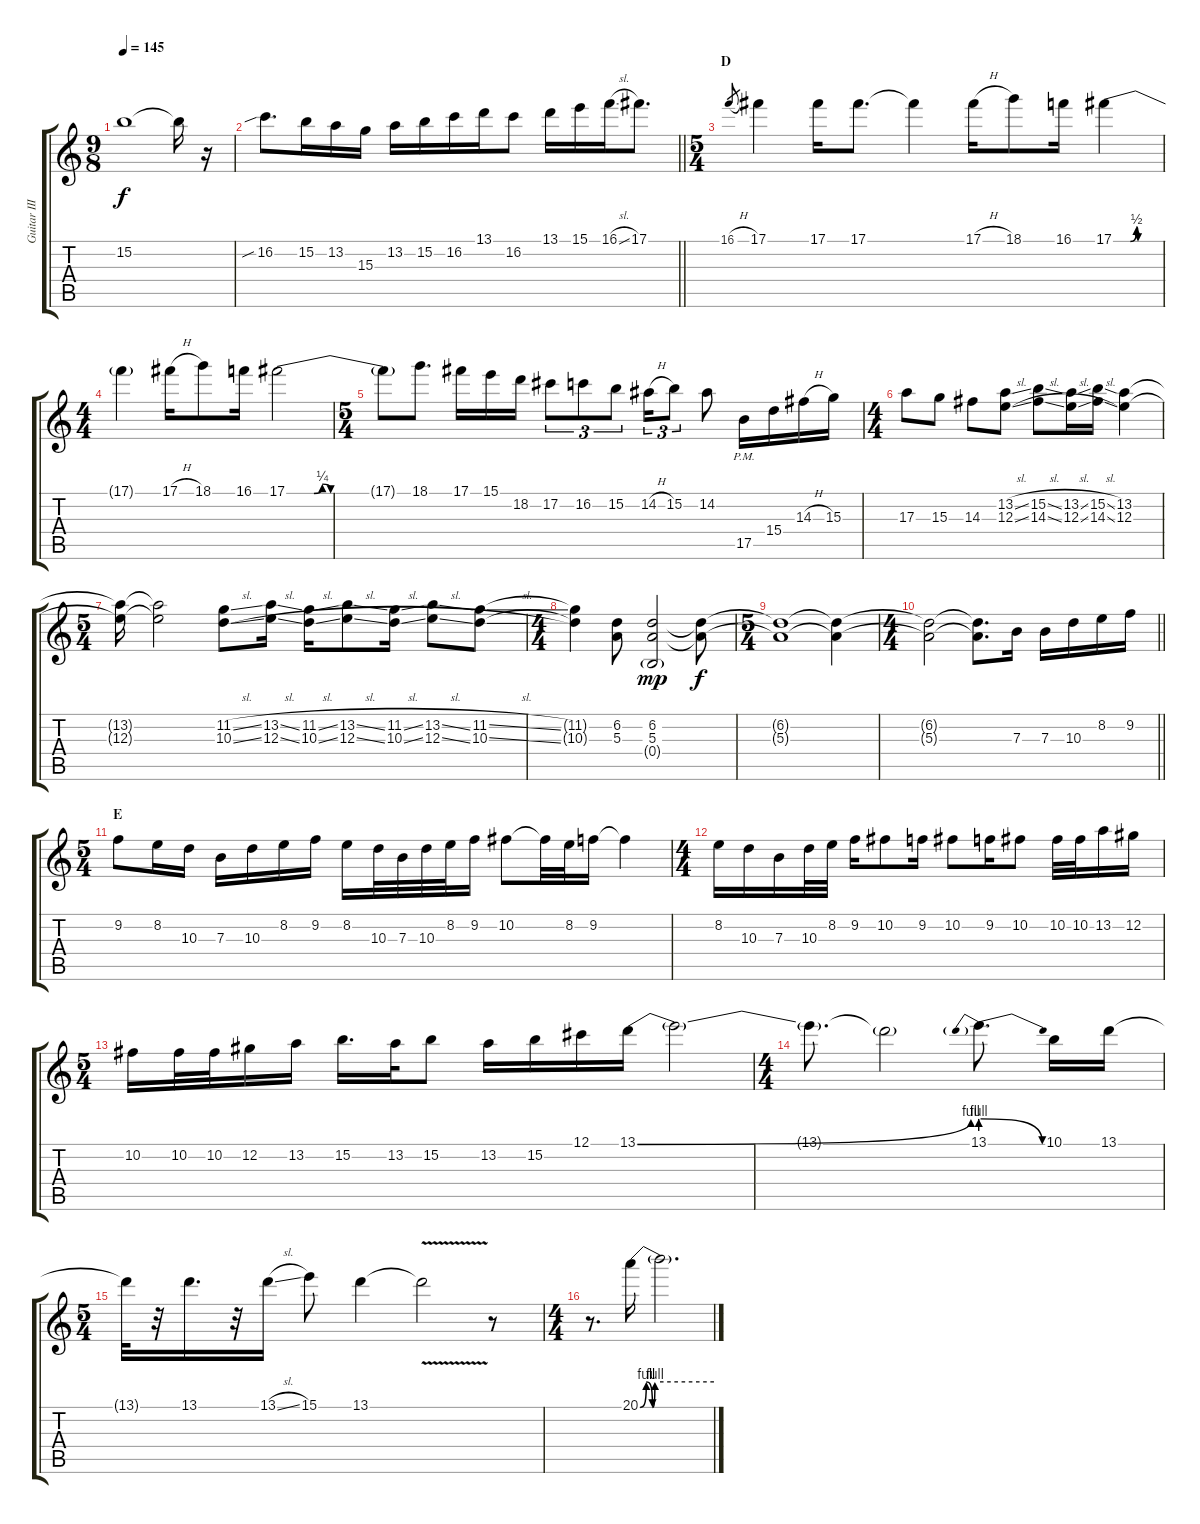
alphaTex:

\track ("Guitar III/Keys" "Guitar III") {instrument distortionguitar}
\staff {score tabs}
\tuning (Db4 Ab3 E3 B2 Gb2 Db2) {hide}
\ts (9 8)
\tempo 145
\clef g2
\ks c
15.2{t}.1{dy f} 15.2{t}.16 r.16 |
\barLineRight lightlight
16.2{sib}.8{d} 15.2.16 13.2.16 15.3.16 13.2.16 15.2.16 16.2.16 13.1.16 16.2.8 13.1.16 15.1.16 16.1{sl}.16 17.1.8{d} |
\ts (5 4)
\section ("" "D")
16.1{h}.8{gr} 17.1.4 17.1.16 17.1.8{d} 17.1{t}.4 17.1{h}.16 18.1.8 16.1.16 17.1{be (custom 0 0 22 0 30 2 32 0 60 0)}.4 |
\ts (4 4)
17.1{t}.4 17.1{h}.16 18.1.8 16.1.16 17.1{be (custom 0 0 13 0 17 1 21 0 60 0)}.2 |
\ts (5 4)
17.1{t}.8 18.1.8{d} 17.1.16 15.1.16 18.2.16 17.2.8{tu (3 2)} 16.2.8{tu (3 2)} 15.2.8{tu (3 2)} 14.2{h}.16{tu (3 2)} 15.2.8{tu (3 2)} 14.2.8 17.5{pm}.16 15.4.16 14.3{h}.16 15.3.16 |
\ts (4 4)
17.3.8 15.3.8 14.3.8 (13.2{sl} 12.3{sl}).8 (15.2{sl} 14.3{sl}).8 (13.2{sl} 12.3{sl}).16 (15.2{sl} 14.3{sl}).16 (13.2 12.3).4 |
\ts (5 4)
(13.2{t} 12.3{t}).16 (13.2{t} 12.3{t}).2 (11.2{sl} 10.3{sl}).8 (13.2{sl} 12.3{sl}).16 (11.2{sl} 10.3{sl}).16 (13.2{sl} 12.3{sl}).8 (11.2{sl} 10.3{sl}).16 (13.2{sl} 12.3{sl}).8 (11.2{sl} 10.3{sl}).8 |
\ts (4 4)
(11.2{t} 10.3{t}).4 (6.2 5.3).8 (6.2 5.3 0.4{g}).2{dy mp} (6.2{t} 5.3{t}).8{dy f} |
\ts (5 4)
(6.2{t} 5.3{t}).1 (6.2{t} 5.3{t}).4 |
\ts (4 4)
\barLineRight lightlight
(6.2{t} 5.3{t}).2 (6.2{t} 5.3{t}).8{d} 7.3.16 7.3.16 10.3.16 8.2.16 9.2.16 |
\ts (5 4)
\section ("" "E")
9.2.8 8.2.16 10.3.16 7.3.16 10.3.16 8.2.16 9.2.16 8.2.16 10.3.32 7.3.32 10.3.32 8.2.32 9.2.16 10.2.8 10.2{t}.32 8.2.32 9.2.16 9.2{t}.4 |
\ts (4 4)
8.2.16 10.3.16 7.3.16 10.3.32 8.2.32 9.2.16 10.2.8 9.2.16 10.2.8 9.2.16 10.2.8 10.2.32 10.2.32 13.2.16 12.2.16 |
\ts (5 4)
10.2.16 10.2.32 10.2.32 12.2.16 13.2.16 15.2.16{d} 13.2.32 15.2.8 13.2.16 15.2.16 12.1.16 13.1{be (bend 0 0 60 4)}.16 13.1{t}.2 |
\ts (4 4)
13.1{t}.8{d} 13.1{t}.2 13.1{be (prebendrelease 0 4 60 0)}.8{d} 10.1.16 13.1.16 |
\ts (5 4)
13.1{t}.32 r.32 13.1.16{d} r.32 13.1{sl}.16 15.1.8 13.1.4 13.1{v t}.2 r.8 |
\ts (4 4)
r.8{d} 20.1{be (custom 0 0 5 4 10 0 12 4 60 4)}.16 20.1{t}.2{d}
